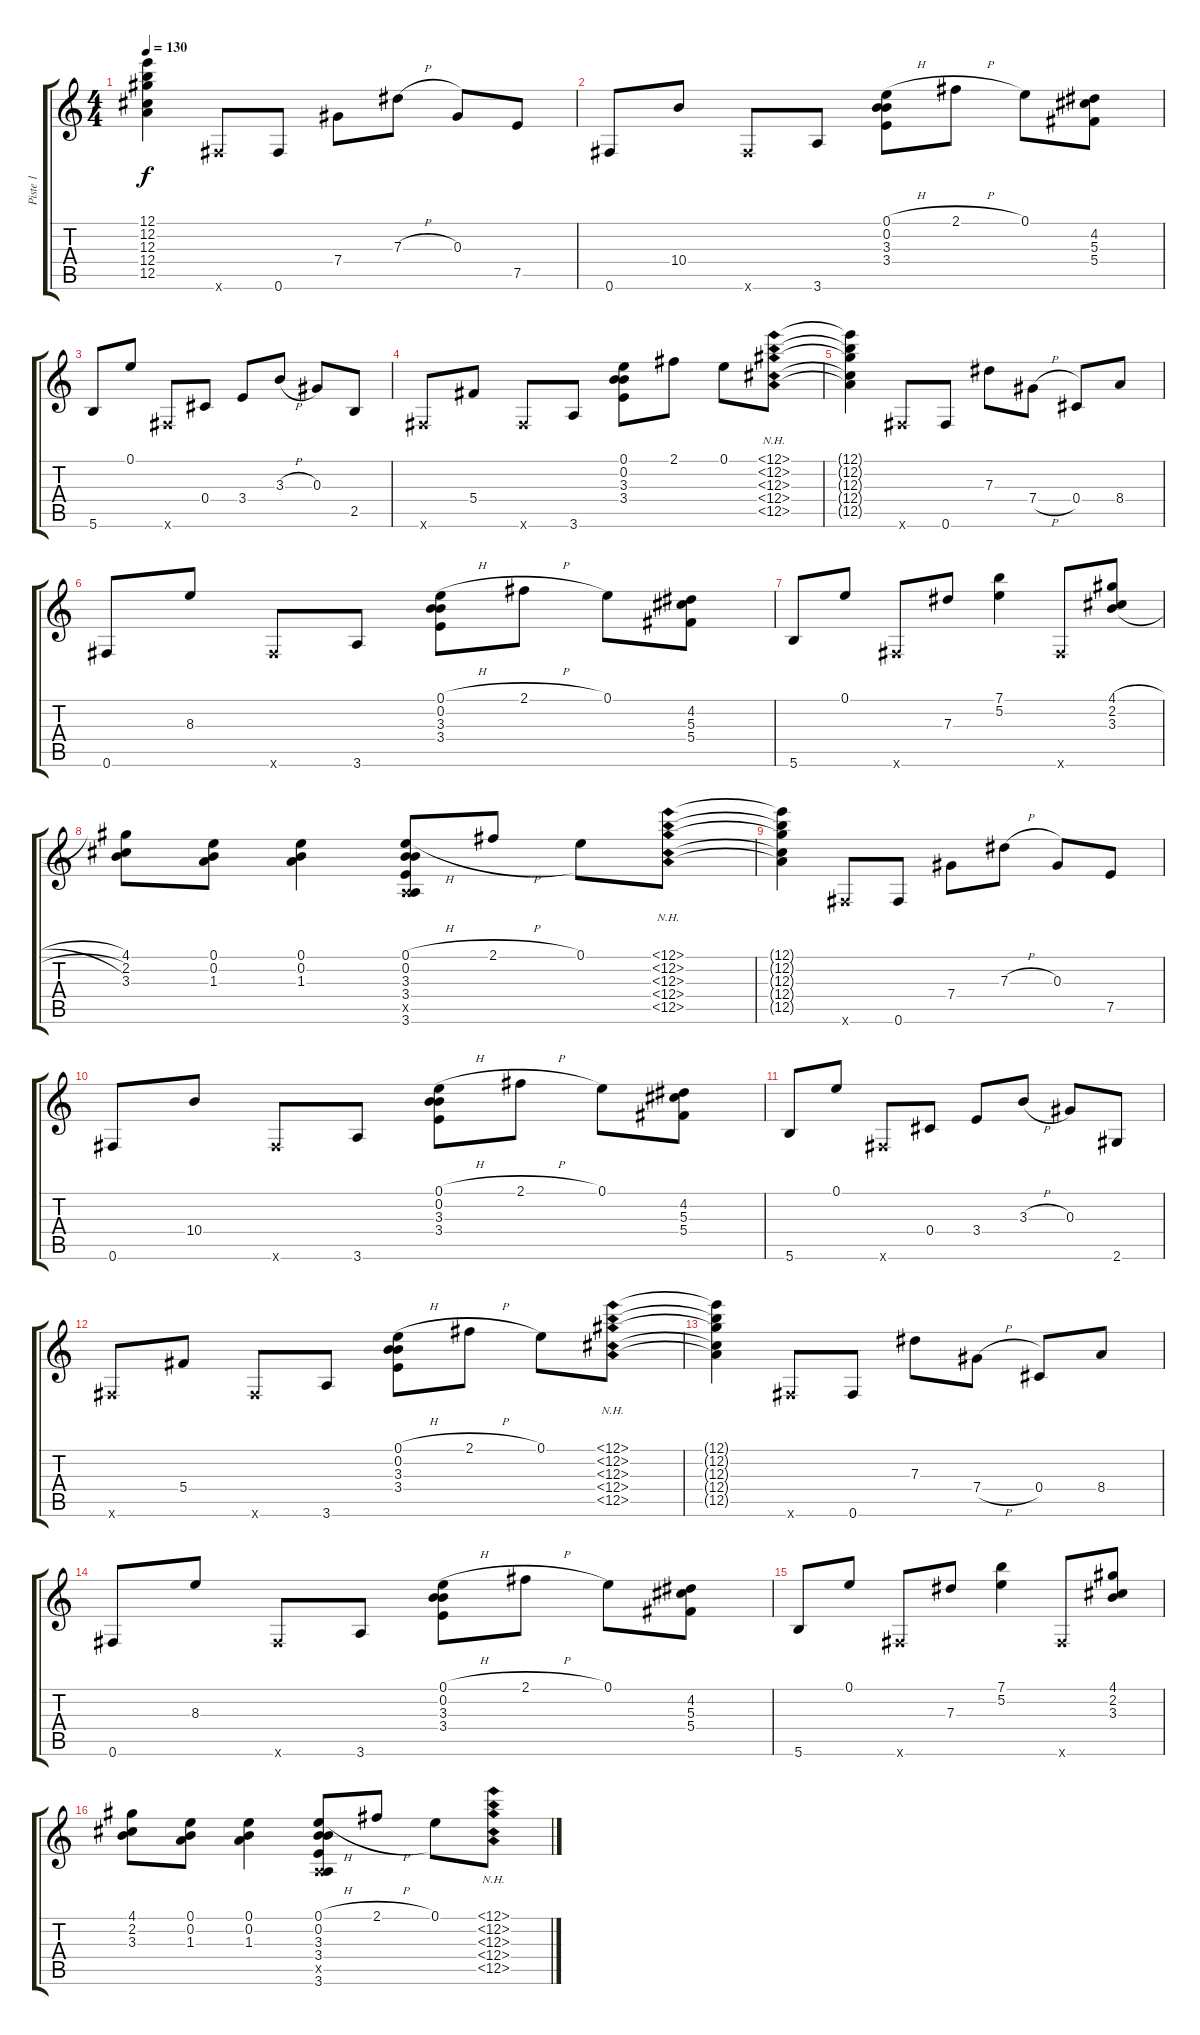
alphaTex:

\track ("Piste 1" "Piste 1") {instrument acousticguitarsteel}
\staff {score tabs}
\tuning (E4 B3 Ab3 Db3 A2 Gb2) {hide}
\ts (4 4)
\tempo 130
\clef g2
\ks c
(12.1{t} 12.2{t} 12.3{t} 12.4{t} 12.5{t}).4{dy f} 0.6{x}.8 0.6.8 7.4.8 7.3{h}.8 0.3.8 7.5.8 |
0.6.8 10.4.8 0.6{x}.8 3.6.8 (0.1{h} 0.2 3.3 3.4).8 2.1{h}.8 0.1.8 (4.2 5.3 5.4).8 |
5.6.8 0.1.8 0.6{x}.8 0.4.8 3.4.8 3.3{h}.8 0.3.8 2.5.8 |
0.6{x}.8 5.4.8 0.6{x}.8 3.6.8 (0.1 0.2 3.3 3.4).8 2.1.8 0.1.8 (12.1{nh} 12.2{nh} 12.3{nh} 12.4{nh} 12.5{nh}).8 |
(12.1{t} 12.2{t} 12.3{t} 12.4{t} 12.5{t}).4 0.6{x}.8 0.6.8 7.3.8 7.4{h}.8 0.4.8 8.4.8 |
0.6.8 8.3.8 0.6{x}.8 3.6.8 (0.1{h} 0.2 3.3 3.4).8 2.1{h}.8 0.1.8 (4.2 5.3 5.4).8 |
5.6.8 0.1.8 0.6{x}.8 7.3.8 (7.1 5.2).4 0.6{x}.8 (4.1{h} 2.2{h} 3.3{h}).8 |
(4.1 2.2 3.3).8 (0.1 0.2 1.3).8 (0.1 0.2 1.3).4 (0.1{h} 0.2 3.3 3.4 0.5{x} 3.6).8 2.1{h}.8 0.1.8 (12.1{nh} 12.2{nh} 12.3{nh} 12.4{nh} 12.5{nh}).8 |
(12.1{t} 12.2{t} 12.3{t} 12.4{t} 12.5{t}).4 0.6{x}.8 0.6.8 7.4.8 7.3{h}.8 0.3.8 7.5.8 |
0.6.8 10.4.8 0.6{x}.8 3.6.8 (0.1{h} 0.2 3.3 3.4).8 2.1{h}.8 0.1.8 (4.2 5.3 5.4).8 |
5.6.8 0.1.8 0.6{x}.8 0.4.8 3.4.8 3.3{h}.8 0.3.8 2.6.8 |
0.6{x}.8 5.4.8 0.6{x}.8 3.6.8 (0.1{h} 0.2 3.3 3.4).8 2.1{h}.8 0.1.8 (12.1{nh} 12.2{nh} 12.3{nh} 12.4{nh} 12.5{nh}).8 |
(12.1{t} 12.2{t} 12.3{t} 12.4{t} 12.5{t}).4 0.6{x}.8 0.6.8 7.3.8 7.4{h}.8 0.4.8 8.4.8 |
0.6.8 8.3.8 0.6{x}.8 3.6.8 (0.1{h} 0.2 3.3 3.4).8 2.1{h}.8 0.1.8 (4.2 5.3 5.4).8 |
5.6.8 0.1.8 0.6{x}.8 7.3.8 (7.1 5.2).4 0.6{x}.8 (4.1 2.2 3.3).8 |
(4.1 2.2 3.3).8 (0.1 0.2 1.3).8 (0.1 0.2 1.3).4 (0.1{h} 0.2 3.3 3.4 0.5{x} 3.6).8 2.1{h}.8 0.1.8 (12.1{nh} 12.2{nh} 12.3{nh} 12.4{nh} 12.5{nh}).8
